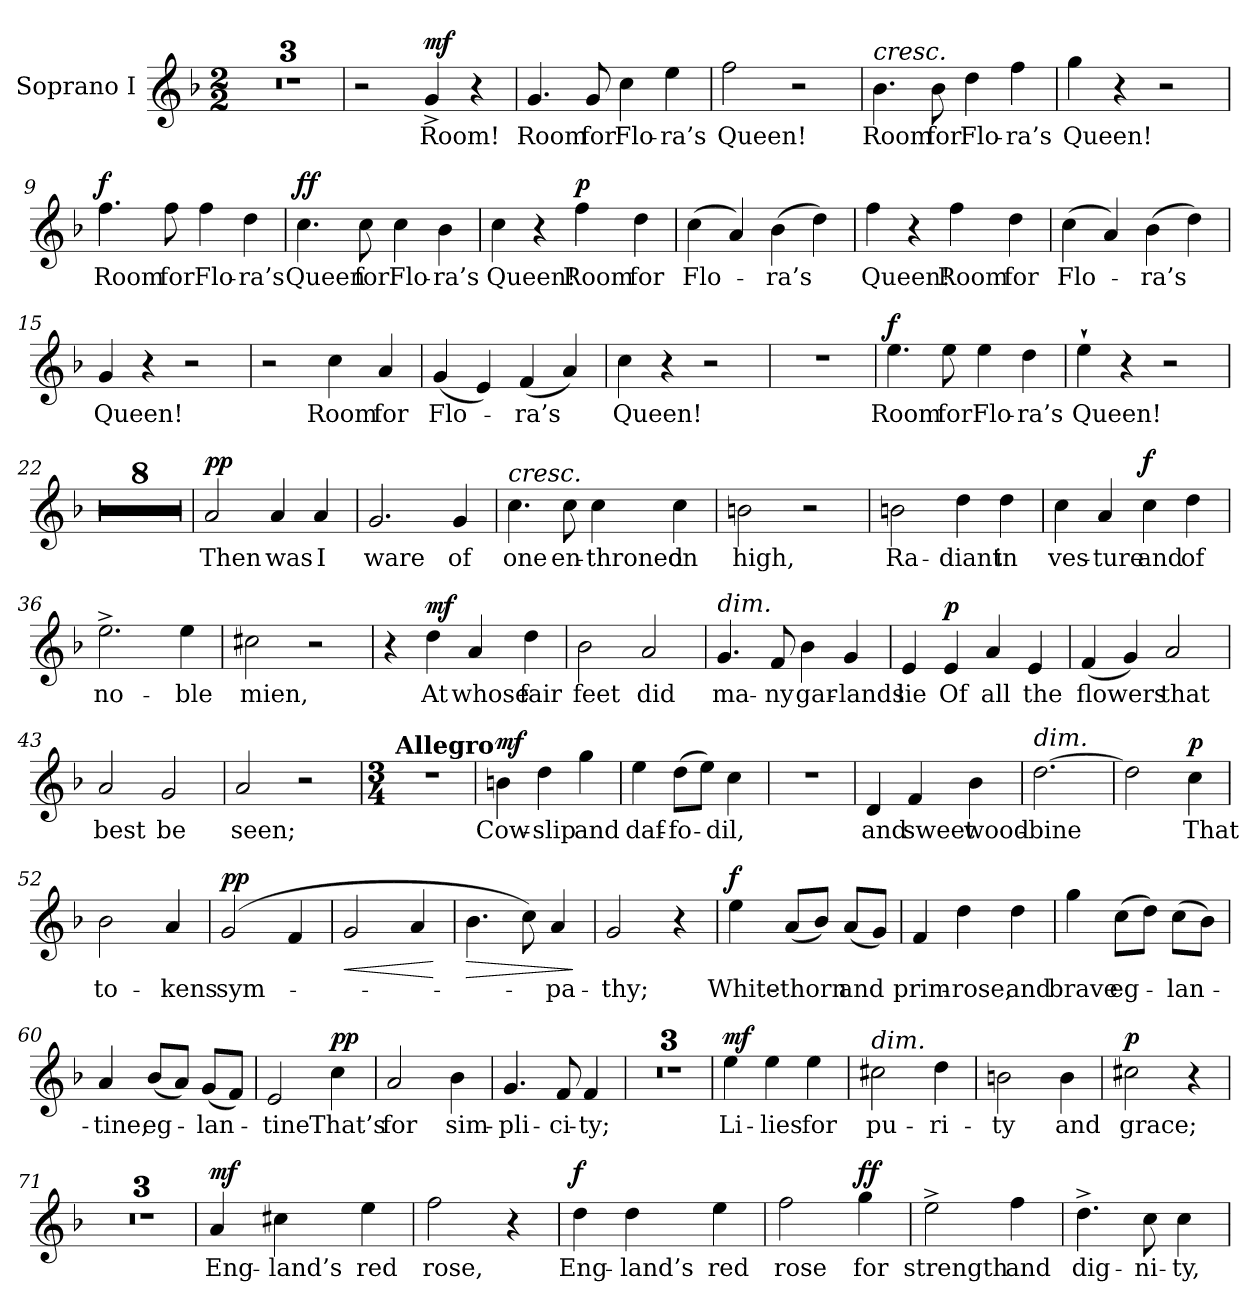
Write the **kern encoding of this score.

**kern	**text	**dynam
*part1	*part1	*part1
*staff1	*staff1	*staff1
*I"Soprano I	*	*
*clefG2	*	*
*k[b-]	*	*
*M2/2	*	*
=1	=1	=1
1r	.	.
=2	=2	=2
1r	.	.
=3	=3	=3
1r	.	.
=4	=4	=4
2r	.	.
!	!LO:LY:b	!LO:DY:a
4g^/	Room!	mf
4r	.	.
!!LO:LB:g=z
=5	=5	=5
!	!LO:LY:b	!
4.g/	Room	.
!	!LO:LY:b	!
8g/	for	.
!	!LO:LY:b	!
4cc\	Flo-	.
!	!LO:LY:b	!
4ee\	-ra’s	.
=6	=6	=6
!	!LO:LY:b	!
2ff\	Queen!	.
2r	.	.
=7	=7	=7
!LO:TX:a:i:t=cresc.	!	!
!	!LO:LY:b	!
4.b-\	Room	.
!	!LO:LY:b	!
8b-\	for	.
!	!LO:LY:b	!
4dd\	Flo-	.
!	!LO:LY:b	!
4ff\	-ra’s	.
=8	=8	=8
!	!LO:LY:b	!
4gg\	Queen!	.
4r	.	.
2r	.	.
=9	=9	=9
!	!LO:LY:b	!LO:DY:a
4.ff\	Room	f
!	!LO:LY:b	!
8ff\	for	.
!	!LO:LY:b	!
4ff\	Flo-	.
!	!LO:LY:b	!
4dd\	-ra’s	.
!!LO:LB:g=z
=10	=10	=10
!	!LO:LY:b	!LO:DY:a
4.cc\	Queen	ff
!	!LO:LY:b	!
8cc\	for	.
!	!LO:LY:b	!
4cc\	Flo-	.
!	!LO:LY:b	!
4b-\	-ra’s	.
=11	=11	=11
!	!LO:LY:b	!
4cc\	Queen!	.
4r	.	.
!	!LO:LY:b	!LO:DY:a
4ff\	Room	p
!	!LO:LY:b	!
4dd\	for	.
=12	=12	=12
!	!LO:LY:b	!
(>4cc\	Flo-	.
4a/)	.	.
!	!LO:LY:b	!
(>4b-\	-ra’s	.
4dd\)	.	.
=13	=13	=13
!	!LO:LY:b	!
4ff\	Queen!	.
4r	.	.
!	!LO:LY:b	!
4ff\	Room	.
!	!LO:LY:b	!
4dd\	for	.
=14	=14	=14
!	!LO:LY:b	!
(>4cc\	Flo-	.
4a/)	.	.
!	!LO:LY:b	!
(>4b-\	-ra’s	.
4dd\)	.	.
!!LO:LB:g=z
=15	=15	=15
!	!LO:LY:b	!
4g/	Queen!	.
4r	.	.
2r	.	.
=16	=16	=16
2r	.	.
!	!LO:LY:b	!
4cc\	Room	.
!	!LO:LY:b	!
4a/	for	.
=17	=17	=17
!	!LO:LY:b	!
(<4g/	Flo-	.
4e/)	.	.
!	!LO:LY:b	!
(<4f/	-ra’s	.
4a/)	.	.
=18	=18	=18
!	!LO:LY:b	!
4cc\	Queen!	.
4r	.	.
2r	.	.
=19	=19	=19
1r	.	.
!!LO:LB:g=z
=20	=20	=20
!	!LO:LY:b	!LO:DY:a
4.ee\	Room	f
!	!LO:LY:b	!
8ee\	for	.
!	!LO:LY:b	!
4ee\	Flo-	.
!	!LO:LY:b	!
4dd\	-ra’s	.
=21	=21	=21
!	!LO:LY:b	!
4ee`\	Queen!	.
4r	.	.
2r	.	.
=22	=22	=22
1r	.	.
=23	=23	=23
1r	.	.
=24	=24	=24
1r	.	.
=25	=25	=25
1r	.	.
=26	=26	=26
1r	.	.
=27	=27	=27
1r	.	.
=28	=28	=28
1r	.	.
=29	=29	=29
1r	.	.
=30	=30	=30
!	!LO:LY:b	!LO:DY:a
2a/	Then	pp
!	!LO:LY:b	!
4a/	was	.
!	!LO:LY:b	!
4a/	I	.
=31	=31	=31
!	!LO:LY:b	!
2.g/	ware	.
!	!LO:LY:b	!
4g/	of	.
!!LO:LB:g=z
=32	=32	=32
!LO:TX:a:i:t=cresc.	!	!
!	!LO:LY:b	!
4.cc\	one	.
!	!LO:LY:b	!
8cc\	en-	.
!	!LO:LY:b	!
4cc\	-throned	.
!	!LO:LY:b	!
4cc\	on	.
=33	=33	=33
!	!LO:LY:b	!
2bn\	high,	.
2r	.	.
=34	=34	=34
!	!LO:LY:b	!
2bn\	Ra-	.
!	!LO:LY:b	!
4dd\	-diant	.
!	!LO:LY:b	!
4dd\	in	.
=35	=35	=35
!	!LO:LY:b	!
4cc\	ves-	.
!	!LO:LY:b	!
4a/	-ture	.
!	!LO:LY:b	!LO:DY:a
4cc\	and	f
!	!LO:LY:b	!
4dd\	of	.
=36	=36	=36
!	!LO:LY:b	!
2.ee^\	no-	.
!	!LO:LY:b	!
4ee\	-ble	.
=37	=37	=37
!	!LO:LY:b	!
2cc#X\	mien,	.
2r	.	.
!!LO:LB:g=z
=38	=38	=38
4r	.	.
!	!LO:LY:b	!LO:DY:a
4dd\	At	mf
!	!LO:LY:b	!
4a/	whose	.
!	!LO:LY:b	!
4dd\	fair	.
=39	=39	=39
!	!LO:LY:b	!
2b-\	feet	.
!	!LO:LY:b	!
2a/	did	.
=40	=40	=40
!LO:TX:a:i:t=dim.	!	!
!	!LO:LY:b	!
4.g/	ma-	.
!	!LO:LY:b	!
8f/	-ny	.
!	!LO:LY:b	!
4b-\	gar-	.
!	!LO:LY:b	!
4g/	-lands	.
=41	=41	=41
!	!LO:LY:b	!
4e/	lie	.
!	!LO:LY:b	!LO:DY:a
4e/	Of	p
!	!LO:LY:b	!
4a/	all	.
!	!LO:LY:b	!
4e/	the	.
=42	=42	=42
!	!LO:LY:b	!
(<4f/	flowers	.
4g/)	.	.
!	!LO:LY:b	!
2a/	that	.
=43	=43	=43
!	!LO:LY:b	!
2a/	best	.
!	!LO:LY:b	!
2g/	be	.
=44	=44	=44
!	!LO:LY:b	!
2a/	seen;	.
2r	.	.
!!LO:LB:g=z
=45	=45	=45
*M3/4	*	*
*MM112	*	*
!LO:TX:a:B:t=Allegro	!	!
2.r	.	.
=46	=46	=46
!	!LO:LY:b	!LO:DY:a
4bn\	Cow-	mf
!	!LO:LY:b	!
4dd\	-slip	.
!	!LO:LY:b	!
4gg\	and	.
=47	=47	=47
!	!LO:LY:b	!
4ee\	daf-	.
!	!LO:LY:b	!
(>8dd\L	-fo-	.
8ee\J)	.	.
!	!LO:LY:b	!
4cc\	-dil,	.
=48	=48	=48
2.r	.	.
=49	=49	=49
!	!LO:LY:b	!
4d/	and	.
!	!LO:LY:b	!
4f/	sweet	.
!	!LO:LY:b	!
4b-\	wood-	.
!!LO:LB:g=z
=50	=50	=50
!LO:TX:a:i:t=dim.	!	!
!	!LO:LY:b	!
[2.dd\	-bine	.
=51	=51	=51
2dd\]	.	.
!	!LO:LY:b	!LO:DY:a
4cc\	That	p
=52	=52	=52
!	!LO:LY:b	!
2b-\	to-	.
!	!LO:LY:b	!
4a/	-kens	.
=53	=53	=53
!	!LO:LY:b	!LO:DY:a
(>2g/	sym-	pp
4f/	.	.
=54	=54	=54
!	!	!LO:HP:b
2g/	.	<
4a/	.	.
.	.	[
=55	=55	=55
!	!	!LO:HP:b
4.b-\	.	>
8cc\)	.	.
!	!LO:LY:b	!
4a/	-pa-	.
.	.	]
=56	=56	=56
!	!LO:LY:b	!
2g/	-thy;	.
4r	.	.
!!LO:PB:g=z
=57	=57	=57
!	!LO:LY:b	!LO:DY:a
4ee\	White-	f
!	!LO:LY:b	!
(<8a/L	-thorn	.
8b-/J)	.	.
!	!LO:LY:b	!
(<8a/L	and	.
8g/J)	.	.
=58	=58	=58
!	!LO:LY:b	!
4f/	prim-	.
!	!LO:LY:b	!
4dd\	-rose,	.
!	!LO:LY:b	!
4dd\	and	.
=59	=59	=59
!	!LO:LY:b	!
4gg\	brave	.
!	!LO:LY:b	!
(>8cc\L	eg-	.
8dd\J)	.	.
!	!LO:LY:b	!
(>8cc\L	-lan-	.
8b-\J)	.	.
=60	=60	=60
!	!LO:LY:b	!
4a/	-tine,	.
!	!LO:LY:b	!
(<8b-/L	eg-	.
8a/J)	.	.
!	!LO:LY:b	!
(<8g/L	-lan-	.
8f/J)	.	.
=61	=61	=61
!	!LO:LY:b	!
2e/	-tine	.
!	!LO:LY:b	!LO:DY:a
4cc\	That’s	pp
=62	=62	=62
!	!LO:LY:b	!
2a/	for	.
!	!LO:LY:b	!
4b-\	sim-	.
!!LO:LB:g=z
=63	=63	=63
!	!LO:LY:b	!
4.g/	-pli-	.
!	!LO:LY:b	!
8f/	-ci-	.
!	!LO:LY:b	!
4f/	-ty;	.
=64	=64	=64
2.r	.	.
=65	=65	=65
2.r	.	.
=66	=66	=66
2.r	.	.
=67	=67	=67
!	!LO:LY:b	!LO:DY:a
4ee\	Li-	mf
!	!LO:LY:b	!
4ee\	-lies	.
!	!LO:LY:b	!
4ee\	for	.
=68	=68	=68
!LO:TX:a:i:t=dim.	!	!
!	!LO:LY:b	!
2cc#X\	pu-	.
!	!LO:LY:b	!
4dd\	-ri-	.
!!LO:LB:g=z
=69	=69	=69
!	!LO:LY:b	!
2bn\	-ty	.
!	!LO:LY:b	!
4b\	and	.
=70	=70	=70
!	!LO:LY:b	!LO:DY:a
2cc#X\	grace;	p
4r	.	.
=71	=71	=71
2.r	.	.
=72	=72	=72
2.r	.	.
=73	=73	=73
2.r	.	.
=74	=74	=74
!	!LO:LY:b	!LO:DY:a
4a/	Eng-	mf
!	!LO:LY:b	!
4cc#X\	-land’s	.
!	!LO:LY:b	!
4ee\	red	.
!!LO:LB:g=z
=75	=75	=75
!	!LO:LY:b	!
2ff\	rose,	.
4r	.	.
=76	=76	=76
!	!LO:LY:b	!LO:DY:a
4dd\	Eng-	f
!	!LO:LY:b	!
4dd\	-land’s	.
!	!LO:LY:b	!
4ee\	red	.
=77	=77	=77
!	!LO:LY:b	!
2ff\	rose	.
!	!LO:LY:b	!LO:DY:a
4gg\	for	ff
=78	=78	=78
!	!LO:LY:b	!
2ee^\	strength	.
!	!LO:LY:b	!
4ff\	and	.
=79	=79	=79
!	!LO:LY:b	!
4.dd^\	dig-	.
!	!LO:LY:b	!
8cc\	-ni-	.
!	!LO:LY:b	!
4cc\	-ty,	.
=	=	=
*-	*-	*-
